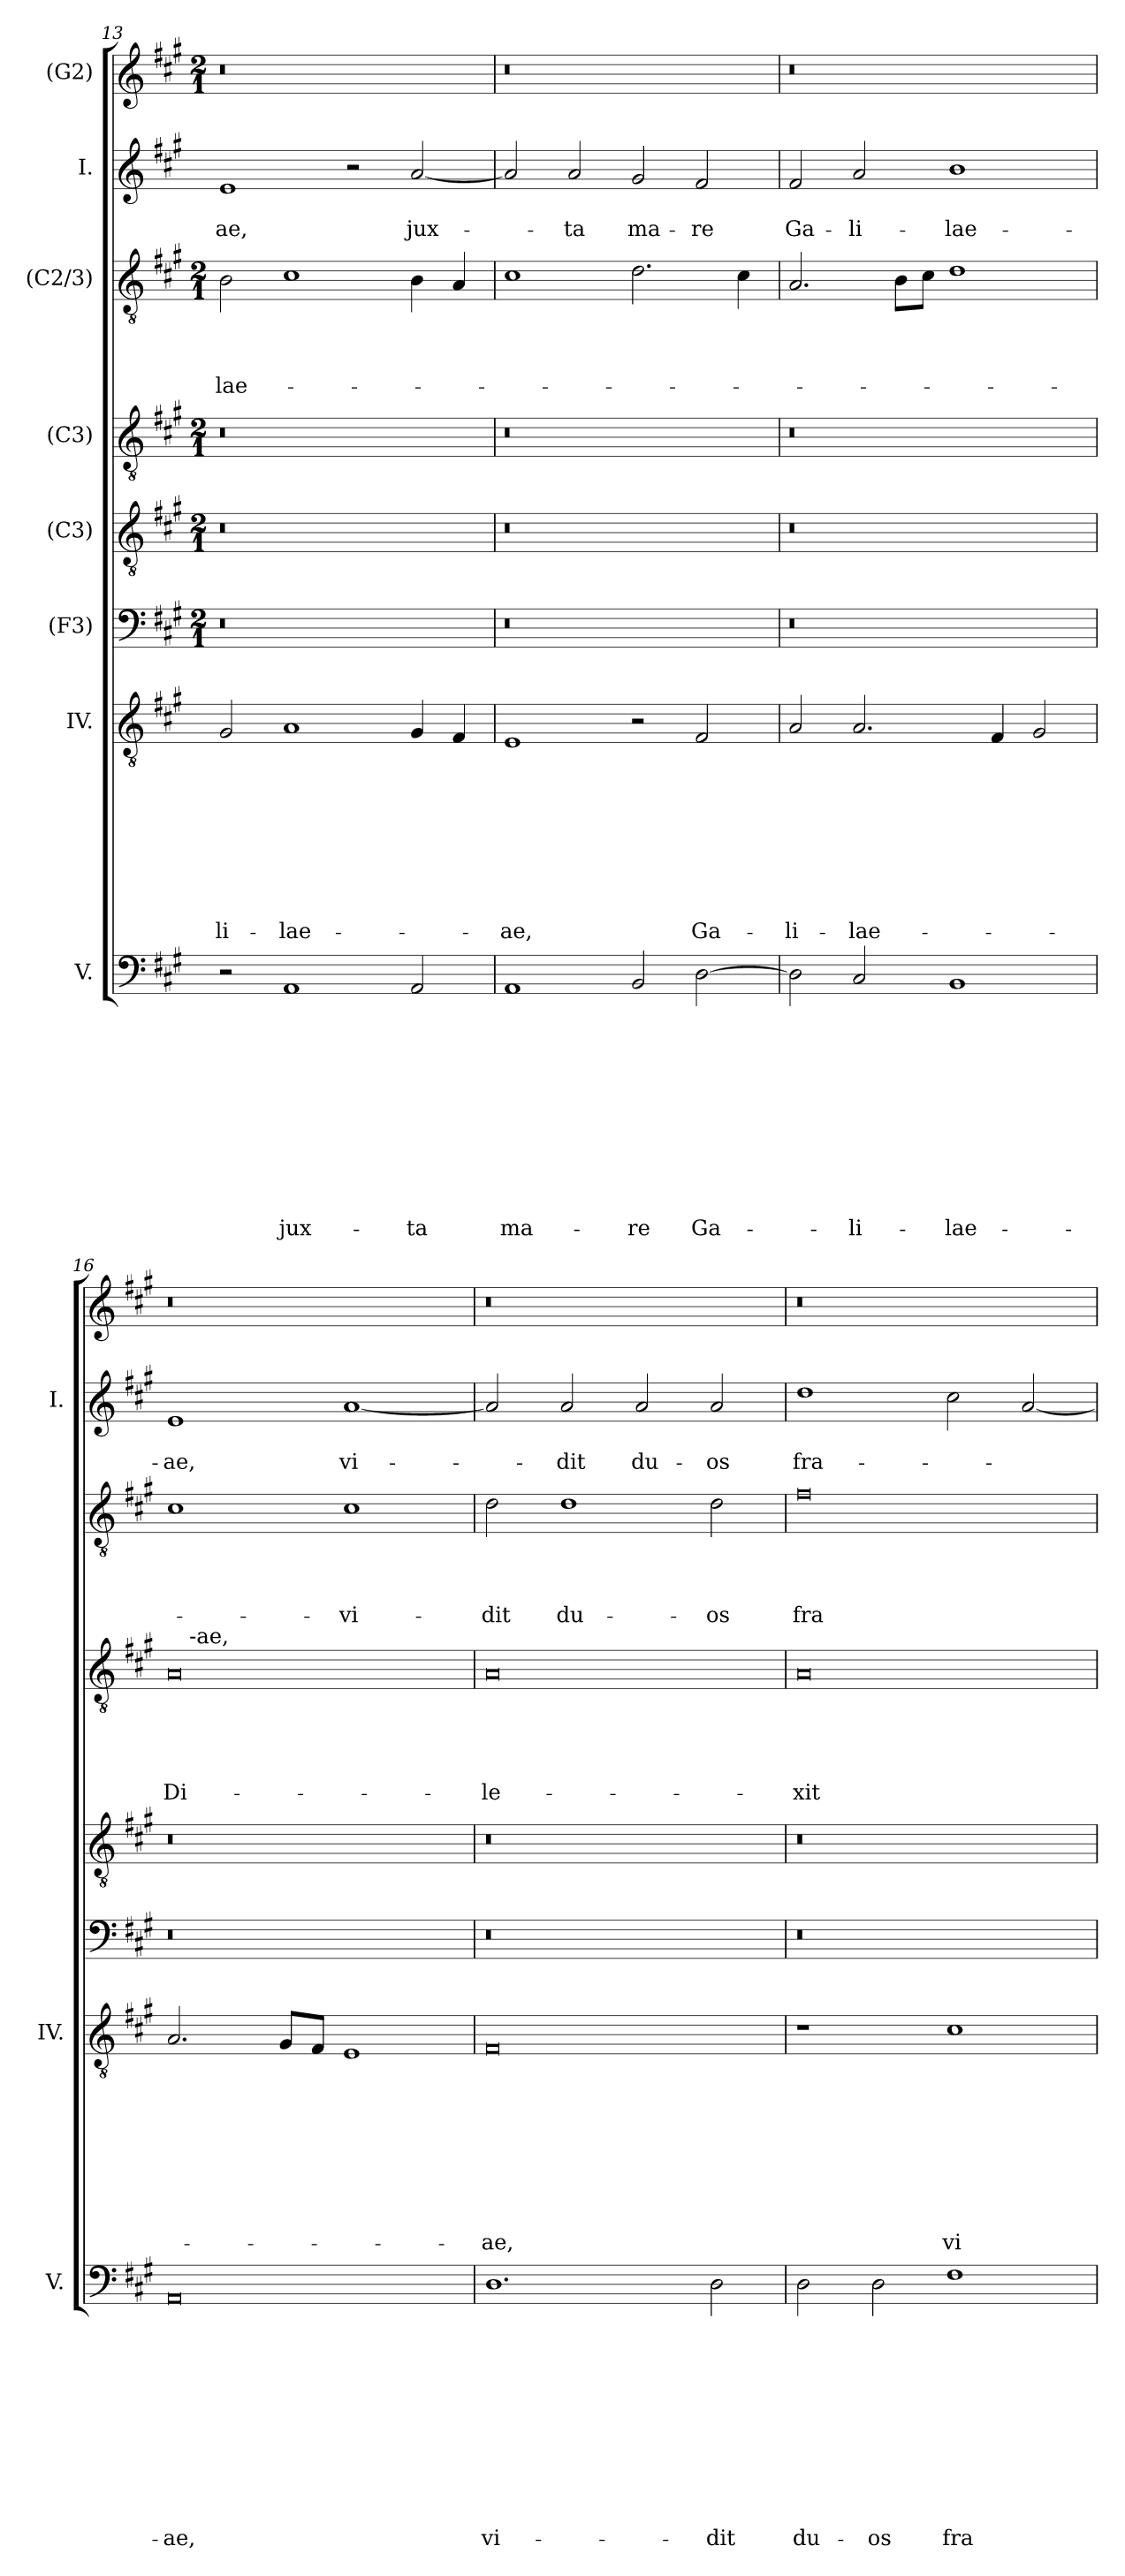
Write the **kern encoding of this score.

**kern	**text	**text	**text	**text	**text	**text	**text	**text	**text	**text	**text	**kern	**text	**text	**text	**text	**text	**text	**text	**text	**text	**kern	**kern	**kern	**text	**text	**text	**text	**text	**kern	**text	**text	**text	**text	**kern	**text	**text	**kern
*part8	*part8	*part8	*part8	*part8	*part8	*part8	*part8	*part8	*part8	*part8	*part8	*part7	*part7	*part7	*part7	*part7	*part7	*part7	*part7	*part7	*part7	*part6	*part5	*part4	*part4	*part4	*part4	*part4	*part4	*part3	*part3	*part3	*part3	*part3	*part2	*part2	*part2	*part1
*staff8	*staff8	*staff8	*staff8	*staff8	*staff8	*staff8	*staff8	*staff8	*staff8	*staff8	*staff8	*staff7	*staff7	*staff7	*staff7	*staff7	*staff7	*staff7	*staff7	*staff7	*staff7	*staff6	*staff5	*staff4	*staff4	*staff4	*staff4	*staff4	*staff4	*staff3	*staff3	*staff3	*staff3	*staff3	*staff2	*staff2	*staff2	*staff1
*I"V.	*	*	*	*	*	*	*	*	*	*	*	*I"IV.	*	*	*	*	*	*	*	*	*	*I"(F3)	*I"(C3)	*I"(C3)	*	*	*	*	*	*I"(C2/3)	*	*	*	*	*I"I.	*	*	*I"(G2)
*I'V.	*	*	*	*	*	*	*	*	*	*	*	*I'IV.	*	*	*	*	*	*	*	*	*	*	*	*	*	*	*	*	*	*	*	*	*	*	*I'I.	*	*	*
*clefF4	*	*	*	*	*	*	*	*	*	*	*	*clefGv2	*	*	*	*	*	*	*	*	*	*clefF4	*clefGv2	*clefGv2	*	*	*	*	*	*clefGv2	*	*	*	*	*clefG2	*	*	*clefG2
*k[f#c#g#]	*	*	*	*	*	*	*	*	*	*	*	*k[f#c#g#]	*	*	*	*	*	*	*	*	*	*k[f#c#g#]	*k[f#c#g#]	*k[f#c#g#]	*	*	*	*	*	*k[f#c#g#]	*	*	*	*	*k[f#c#g#]	*	*	*k[f#c#g#]
*A:	*	*	*	*	*	*	*	*	*	*	*	*A:	*	*	*	*	*	*	*	*	*	*A:	*A:	*A:	*	*	*	*	*	*A:	*	*	*	*	*A:	*	*	*A:
*	*	*	*	*	*	*	*	*	*	*	*	*	*	*	*	*	*	*	*	*	*	*M2/1	*M2/1	*M2/1	*	*	*	*	*	*M2/1	*	*	*	*	*	*	*	*M2/1
=13	=13	=13	=13	=13	=13	=13	=13	=13	=13	=13	=13	=13	=13	=13	=13	=13	=13	=13	=13	=13	=13	=13	=13	=13	=13	=13	=13	=13	=13	=13	=13	=13	=13	=13	=13	=13	=13	=13
!	!	!	!	!	!	!	!	!	!	!	!	!	!	!	!	!	!	!	!	!	!LO:LY:b	!	!	!	!	!	!	!	!	!	!	!	!	!LO:LY:b	!	!	!LO:LY:b	!
2r	.	.	.	.	.	.	.	.	.	.	.	2G#/	.	.	.	.	.	.	.	.	-li-	0r	0r	0r	.	.	.	.	.	2B\	.	.	.	-lae-	1e	.	-ae,	0r
!	!	!	!	!	!	!	!	!	!	!	!LO:LY:b	!	!	!	!	!	!	!	!	!	!LO:LY:b	!	!	!	!	!	!	!	!	!	!	!	!	!	!	!	!	!
1AA	.	.	.	.	.	.	.	.	.	.	jux-	1A	.	.	.	.	.	.	.	.	-lae-	.	.	.	.	.	.	.	.	1c#	.	.	.	.	.	.	.	.
.	.	.	.	.	.	.	.	.	.	.	.	.	.	.	.	.	.	.	.	.	.	.	.	.	.	.	.	.	.	.	.	.	.	.	2r	.	.	.
!	!	!	!	!	!	!	!	!	!	!	!LO:LY:b	!	!	!	!	!	!	!	!	!	!	!	!	!	!	!	!	!	!	!	!	!	!	!	!	!	!LO:LY:b	!
2AA/	.	.	.	.	.	.	.	.	.	.	-ta	4G#/	.	.	.	.	.	.	.	.	.	.	.	.	.	.	.	.	.	4B\	.	.	.	.	[<2a/	.	jux-	.
.	.	.	.	.	.	.	.	.	.	.	.	4F#/	.	.	.	.	.	.	.	.	.	.	.	.	.	.	.	.	.	4A/	.	.	.	.	.	.	.	.
=14	=14	=14	=14	=14	=14	=14	=14	=14	=14	=14	=14	=14	=14	=14	=14	=14	=14	=14	=14	=14	=14	=14	=14	=14	=14	=14	=14	=14	=14	=14	=14	=14	=14	=14	=14	=14	=14	=14
!	!	!	!	!	!	!	!	!	!	!	!LO:LY:b	!	!	!	!	!	!	!	!	!	!LO:LY:b	!	!	!	!	!	!	!	!	!	!	!	!	!	!	!	!	!
1AA	.	.	.	.	.	.	.	.	.	.	ma-	1E	.	.	.	.	.	.	.	.	-ae,	0r	0r	0r	.	.	.	.	.	1c#	.	.	.	.	2a/]	.	.	0r
!	!	!	!	!	!	!	!	!	!	!	!	!	!	!	!	!	!	!	!	!	!	!	!	!	!	!	!	!	!	!	!	!	!	!	!	!	!LO:LY:b	!
.	.	.	.	.	.	.	.	.	.	.	.	.	.	.	.	.	.	.	.	.	.	.	.	.	.	.	.	.	.	.	.	.	.	.	2a/	.	-ta	.
!	!	!	!	!	!	!	!	!	!	!	!LO:LY:b	!	!	!	!	!	!	!	!	!	!	!	!	!	!	!	!	!	!	!	!	!	!	!	!	!	!LO:LY:b	!
2BB/	.	.	.	.	.	.	.	.	.	.	-re	2r	.	.	.	.	.	.	.	.	.	.	.	.	.	.	.	.	.	2.d\	.	.	.	.	2g#/	.	ma-	.
!	!	!	!	!	!	!	!	!	!	!	!LO:LY:b	!	!	!	!	!	!	!	!	!	!LO:LY:b	!	!	!	!	!	!	!	!	!	!	!	!	!	!	!	!LO:LY:b	!
[>2D\	.	.	.	.	.	.	.	.	.	.	Ga-	2F#/	.	.	.	.	.	.	.	.	Ga-	.	.	.	.	.	.	.	.	.	.	.	.	.	2f#/	.	-re	.
.	.	.	.	.	.	.	.	.	.	.	.	.	.	.	.	.	.	.	.	.	.	.	.	.	.	.	.	.	.	4c#\	.	.	.	.	.	.	.	.
=15	=15	=15	=15	=15	=15	=15	=15	=15	=15	=15	=15	=15	=15	=15	=15	=15	=15	=15	=15	=15	=15	=15	=15	=15	=15	=15	=15	=15	=15	=15	=15	=15	=15	=15	=15	=15	=15	=15
!	!	!	!	!	!	!	!	!	!	!	!	!	!	!	!	!	!	!	!	!	!LO:LY:b	!	!	!	!	!	!	!	!	!	!	!	!	!	!	!	!LO:LY:b	!
2D\]	.	.	.	.	.	.	.	.	.	.	.	2A/	.	.	.	.	.	.	.	.	-li-	0r	0r	0r	.	.	.	.	.	2.A/	.	.	.	.	2f#/	.	Ga-	0r
!	!	!	!	!	!	!	!	!	!	!	!LO:LY:b	!	!	!	!	!	!	!	!	!	!LO:LY:b	!	!	!	!	!	!	!	!	!	!	!	!	!	!	!	!LO:LY:b	!
2C#/	.	.	.	.	.	.	.	.	.	.	-li-	2.A/	.	.	.	.	.	.	.	.	-lae-	.	.	.	.	.	.	.	.	.	.	.	.	.	2a/	.	-li-	.
.	.	.	.	.	.	.	.	.	.	.	.	.	.	.	.	.	.	.	.	.	.	.	.	.	.	.	.	.	.	8B\L	.	.	.	.	.	.	.	.
.	.	.	.	.	.	.	.	.	.	.	.	.	.	.	.	.	.	.	.	.	.	.	.	.	.	.	.	.	.	8c#\J	.	.	.	.	.	.	.	.
!	!	!	!	!	!	!	!	!	!	!	!LO:LY:b	!	!	!	!	!	!	!	!	!	!	!	!	!	!	!	!	!	!	!	!	!	!	!	!	!	!LO:LY:b	!
1BB	.	.	.	.	.	.	.	.	.	.	-lae-	.	.	.	.	.	.	.	.	.	.	.	.	.	.	.	.	.	.	1d	.	.	.	.	1b	.	-lae-	.
.	.	.	.	.	.	.	.	.	.	.	.	4F#/	.	.	.	.	.	.	.	.	.	.	.	.	.	.	.	.	.	.	.	.	.	.	.	.	.	.
.	.	.	.	.	.	.	.	.	.	.	.	2G#/	.	.	.	.	.	.	.	.	.	.	.	.	.	.	.	.	.	.	.	.	.	.	.	.	.	.
!!LO:PB:g=z
=16	=16	=16	=16	=16	=16	=16	=16	=16	=16	=16	=16	=16	=16	=16	=16	=16	=16	=16	=16	=16	=16	=16	=16	=16	=16	=16	=16	=16	=16	=16	=16	=16	=16	=16	=16	=16	=16	=16
!	!	!	!	!	!	!	!	!	!	!	!LO:LY:b	!	!	!	!	!	!	!	!	!	!	!	!	!	!	!	!	!	!LO:LY:b:rj	!	!	!	!	!	!	!	!LO:LY:b	!
*	*	*	*	*	*	*	*	*	*	*	*	*	*	*	*	*	*	*	*	*	*	*	*	*^	*	*	*	*	*	*	*	*	*	*	*	*	*	*
0AA	.	.	.	.	.	.	.	.	.	.	-ae,	2.A/	.	.	.	.	.	.	.	.	.	0r	0r	0A	16ryy	.	.	.	.	Di-	1c#	.	.	.	.	1e	.	-ae,	0r
!	!	!	!	!	!	!	!	!	!	!	!	!	!	!	!	!	!	!	!	!	!	!	!	!	!LO:TX:a:t=-ae,	!	!	!	!	!	!	!	!	!	!	!	!	!	!
.	.	.	.	.	.	.	.	.	.	.	.	.	.	.	.	.	.	.	.	.	.	.	.	.	1ryy	.	.	.	.	.	.	.	.	.	.	.	.	.	.
.	.	.	.	.	.	.	.	.	.	.	.	8G#/L	.	.	.	.	.	.	.	.	.	.	.	.	.	.	.	.	.	.	.	.	.	.	.	.	.	.	.
.	.	.	.	.	.	.	.	.	.	.	.	8F#/J	.	.	.	.	.	.	.	.	.	.	.	.	.	.	.	.	.	.	.	.	.	.	.	.	.	.	.
!	!	!	!	!	!	!	!	!	!	!	!	!	!	!	!	!	!	!	!	!	!	!	!	!	!	!	!	!	!	!	!	!	!	!	!LO:LY:b	!	!	!LO:LY:b	!
.	.	.	.	.	.	.	.	.	.	.	.	1E	.	.	.	.	.	.	.	.	.	.	.	.	.	.	.	.	.	.	1c#	.	.	.	-vi-	[<1a	.	vi-	.
.	.	.	.	.	.	.	.	.	.	.	.	.	.	.	.	.	.	.	.	.	.	.	.	.	2...ryy	.	.	.	.	.	.	.	.	.	.	.	.	.	.
=17	=17	=17	=17	=17	=17	=17	=17	=17	=17	=17	=17	=17	=17	=17	=17	=17	=17	=17	=17	=17	=17	=17	=17	=17	=17	=17	=17	=17	=17	=17	=17	=17	=17	=17	=17	=17	=17	=17	=17
!	!	!	!	!	!	!	!	!	!	!	!LO:LY:b	!	!	!	!	!	!	!	!	!	!LO:LY:b	!	!	!	!	!	!	!	!	!LO:LY:b:rj	!	!	!	!	!LO:LY:b	!	!	!	!
*	*	*	*	*	*	*	*	*	*	*	*	*	*	*	*	*	*	*	*	*	*	*	*	*v	*v	*	*	*	*	*	*	*	*	*	*	*	*	*	*
1.D	.	.	.	.	.	.	.	.	.	.	vi-	0F#	.	.	.	.	.	.	.	.	-ae,	0r	0r	0A	.	.	.	.	-le-	2d\	.	.	.	-dit	2a/]	.	.	0r
!	!	!	!	!	!	!	!	!	!	!	!	!	!	!	!	!	!	!	!	!	!	!	!	!	!	!	!	!	!	!	!	!	!	!LO:LY:b	!	!	!LO:LY:b	!
.	.	.	.	.	.	.	.	.	.	.	.	.	.	.	.	.	.	.	.	.	.	.	.	.	.	.	.	.	.	1d	.	.	.	du-	2a/	.	-dit	.
!	!	!	!	!	!	!	!	!	!	!	!	!	!	!	!	!	!	!	!	!	!	!	!	!	!	!	!	!	!	!	!	!	!	!	!	!	!LO:LY:b	!
.	.	.	.	.	.	.	.	.	.	.	.	.	.	.	.	.	.	.	.	.	.	.	.	.	.	.	.	.	.	.	.	.	.	.	2a/	.	du-	.
!	!	!	!	!	!	!	!	!	!	!	!LO:LY:b	!	!	!	!	!	!	!	!	!	!	!	!	!	!	!	!	!	!	!	!	!	!	!LO:LY:b	!	!	!LO:LY:b	!
2D\	.	.	.	.	.	.	.	.	.	.	-dit	.	.	.	.	.	.	.	.	.	.	.	.	.	.	.	.	.	.	2d\	.	.	.	-os	2a/	.	-os	.
=18	=18	=18	=18	=18	=18	=18	=18	=18	=18	=18	=18	=18	=18	=18	=18	=18	=18	=18	=18	=18	=18	=18	=18	=18	=18	=18	=18	=18	=18	=18	=18	=18	=18	=18	=18	=18	=18	=18
!	!	!	!	!	!	!	!	!	!	!	!LO:LY:b	!	!	!	!	!	!	!	!	!	!	!	!	!	!	!	!	!	!LO:LY:b:rj	!	!	!	!	!LO:LY:b:rj	!	!	!LO:LY:b	!
2D\	.	.	.	.	.	.	.	.	.	.	du-	1r	.	.	.	.	.	.	.	.	.	0r	0r	0A	.	.	.	.	-xit	0f#	.	.	.	fra-	1dd	.	fra-	0r
!	!	!	!	!	!	!	!	!	!	!	!LO:LY:b	!	!	!	!	!	!	!	!	!	!	!	!	!	!	!	!	!	!	!	!	!	!	!	!	!	!	!
2D\	.	.	.	.	.	.	.	.	.	.	-os	.	.	.	.	.	.	.	.	.	.	.	.	.	.	.	.	.	.	.	.	.	.	.	.	.	.	.
!	!	!	!	!	!	!	!	!	!	!	!LO:LY:b	!	!	!	!	!	!	!	!	!	!LO:LY:b	!	!	!	!	!	!	!	!	!	!	!	!	!	!	!	!	!
1F#	.	.	.	.	.	.	.	.	.	.	fra-	1c#	.	.	.	.	.	.	.	.	vi-	.	.	.	.	.	.	.	.	.	.	.	.	.	2cc#\	.	.	.
.	.	.	.	.	.	.	.	.	.	.	.	.	.	.	.	.	.	.	.	.	.	.	.	.	.	.	.	.	.	.	.	.	.	.	[<2a/	.	.	.
=	=	=	=	=	=	=	=	=	=	=	=	=	=	=	=	=	=	=	=	=	=	=	=	=	=	=	=	=	=	=	=	=	=	=	=	=	=	=
*-	*-	*-	*-	*-	*-	*-	*-	*-	*-	*-	*-	*-	*-	*-	*-	*-	*-	*-	*-	*-	*-	*-	*-	*-	*-	*-	*-	*-	*-	*-	*-	*-	*-	*-	*-	*-	*-	*-
